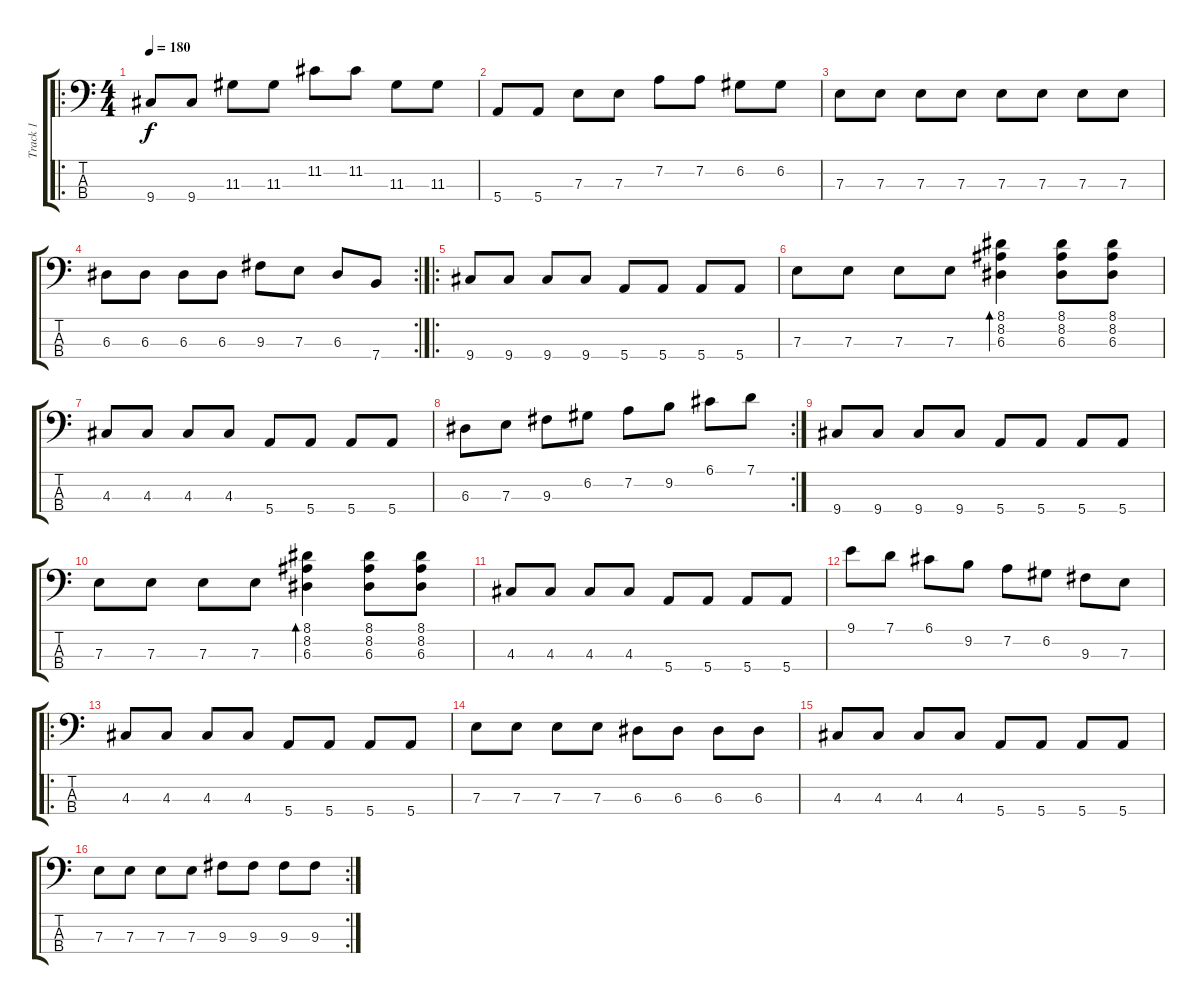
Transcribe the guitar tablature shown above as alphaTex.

\track ("Track 1" "Track 1") {instrument electricbasspick}
\staff {score tabs}
\tuning (G2 D2 A1 E1) {hide}
\ro
\ts (4 4)
\tempo 180
\clef f4
\ks c
9.4.8{dy f} 9.4.8 11.3.8 11.3.8 11.2.8 11.2.8 11.3.8 11.3.8 |
5.4.8 5.4.8 7.3.8 7.3.8 7.2.8 7.2.8 6.2.8 6.2.8 |
7.3.8 7.3.8 7.3.8 7.3.8 7.3.8 7.3.8 7.3.8 7.3.8 |
\rc 2
6.3.8 6.3.8 6.3.8 6.3.8 9.3.8 7.3.8 6.3.8 7.4.8 |
\ro
9.4.8 9.4.8 9.4.8 9.4.8 5.4.8 5.4.8 5.4.8 5.4.8 |
7.3.8 7.3.8 7.3.8 7.3.8 (8.1 8.2 6.3).4{bd 480} (8.1 8.2 6.3).8 (8.1 8.2 6.3).8 |
4.3.8 4.3.8 4.3.8 4.3.8 5.4.8 5.4.8 5.4.8 5.4.8 |
\rc 2
6.3.8 7.3.8 9.3.8 6.2.8 7.2.8 9.2.8 6.1.8 7.1.8 |
9.4.8 9.4.8 9.4.8 9.4.8 5.4.8 5.4.8 5.4.8 5.4.8 |
7.3.8 7.3.8 7.3.8 7.3.8 (8.1 8.2 6.3).4{bd 480} (8.1 8.2 6.3).8 (8.1 8.2 6.3).8 |
4.3.8 4.3.8 4.3.8 4.3.8 5.4.8 5.4.8 5.4.8 5.4.8 |
9.1.8 7.1.8 6.1.8 9.2.8 7.2.8 6.2.8 9.3.8 7.3.8 |
\ro
4.3.8 4.3.8 4.3.8 4.3.8 5.4.8 5.4.8 5.4.8 5.4.8 |
7.3.8 7.3.8 7.3.8 7.3.8 6.3.8 6.3.8 6.3.8 6.3.8 |
4.3.8 4.3.8 4.3.8 4.3.8 5.4.8 5.4.8 5.4.8 5.4.8 |
\rc 2
7.3.8 7.3.8 7.3.8 7.3.8 9.3.8 9.3.8 9.3.8 9.3.8
